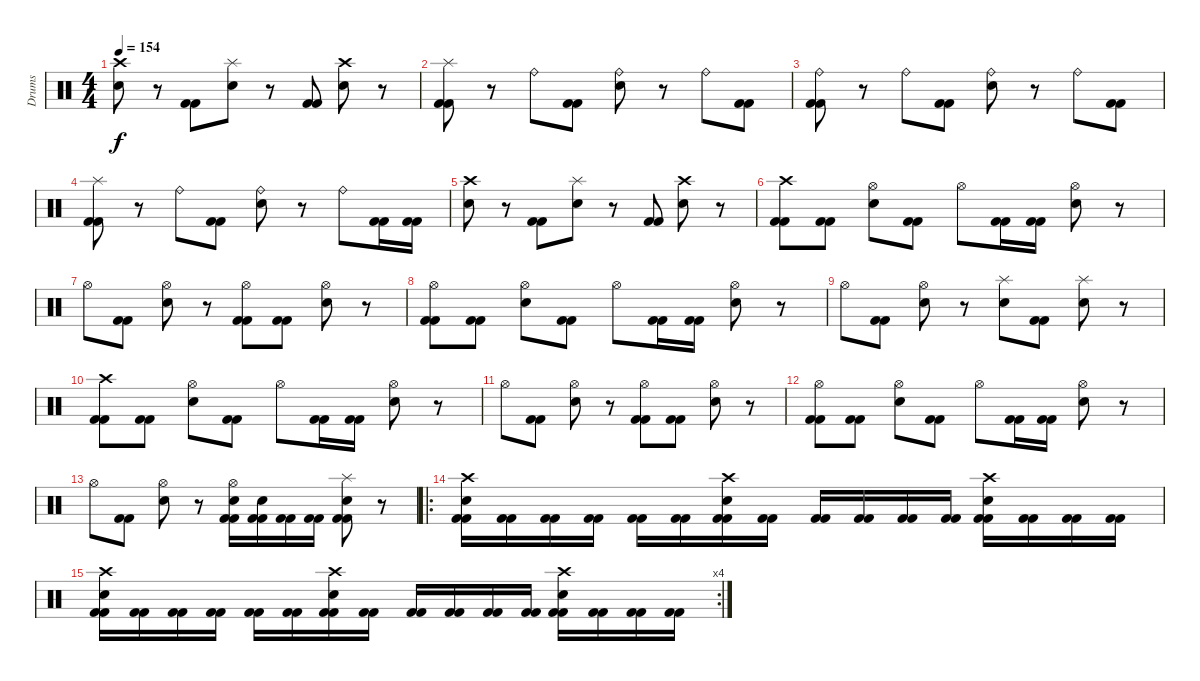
\track ("Drums" "Drums") {instrument percussion}
\staff {score}
\articulation defaults
\ts (4 4)
\tempo 154
\clef neutral
\ks c
("Crash high (hit)" "Snare (hit) 2").8{dy f} r.8 ("Kick (hit) 2" "Kick (hit) 2").8 ("Splash (hit)" "Snare (hit) 2").8 r.8 ("Kick (hit) 2" "Kick (hit) 2").8 ("Crash high (hit)" "Snare (hit) 2").8 r.8 |
("Splash (hit)" "Kick (hit) 2" "Kick (hit) 2").8 r.8 "Ride (bell)".8 ("Kick (hit) 2" "Kick (hit) 2").8 ("Ride (bell)" "Snare (hit) 2").8 r.8 "Ride (bell)".8 ("Kick (hit) 2" "Kick (hit) 2").8 |
("Ride (bell)" "Kick (hit) 2" "Kick (hit) 2").8 r.8 "Ride (bell)".8 ("Kick (hit) 2" "Kick (hit) 2").8 ("Ride (bell)" "Snare (hit) 2").8 r.8 "Ride (bell)".8 ("Kick (hit) 2" "Kick (hit) 2").8 |
("Splash (hit)" "Kick (hit) 2" "Kick (hit) 2").8 r.8 "Ride (bell)".8 ("Kick (hit) 2" "Kick (hit) 2").8 ("Ride (bell)" "Snare (hit) 2").8 r.8 "Ride (bell)".8 ("Kick (hit) 2" "Kick (hit) 2").16 ("Kick (hit) 2" "Kick (hit) 2").16 |
("Crash high (hit)" "Snare (hit) 2").8 r.8 ("Kick (hit) 2" "Kick (hit) 2").8 ("Splash (hit)" "Snare (hit) 2").8 r.8 ("Kick (hit) 2" "Kick (hit) 2").8 ("Crash high (hit)" "Snare (hit) 2").8 r.8 |
("Crash high (hit)" "Kick (hit) 2" "Kick (hit) 2").8 ("Kick (hit) 2" "Kick (hit) 2").8 ("Hi-Hat (open)" "Snare (hit) 2").8 ("Kick (hit) 2" "Kick (hit) 2").8 "Hi-Hat (open)".8 ("Kick (hit) 2" "Kick (hit) 2").16 ("Kick (hit) 2" "Kick (hit) 2").16 ("Hi-Hat (open)" "Snare (hit) 2").8 r.8 |
"Hi-Hat (open)".8 ("Kick (hit) 2" "Kick (hit) 2").8 ("Hi-Hat (open)" "Snare (hit) 2").8 r.8 ("Hi-Hat (open)" "Kick (hit) 2" "Kick (hit) 2").8 ("Kick (hit) 2" "Kick (hit) 2").8 ("Hi-Hat (open)" "Snare (hit) 2").8 r.8 |
("Hi-Hat (open)" "Kick (hit) 2" "Kick (hit) 2").8 ("Kick (hit) 2" "Kick (hit) 2").8 ("Hi-Hat (open)" "Snare (hit) 2").8 ("Kick (hit) 2" "Kick (hit) 2").8 "Hi-Hat (open)".8 ("Kick (hit) 2" "Kick (hit) 2").16 ("Kick (hit) 2" "Kick (hit) 2").16 ("Hi-Hat (open)" "Snare (hit) 2").8 r.8 |
"Hi-Hat (open)".8 ("Kick (hit) 2" "Kick (hit) 2").8 ("Hi-Hat (open)" "Snare (hit) 2").8 r.8 ("Splash (hit)" "Snare (hit) 2").8 ("Kick (hit) 2" "Kick (hit) 2").8 ("Splash (hit)" "Snare (hit) 2").8 r.8 |
("Crash high (hit)" "Kick (hit) 2" "Kick (hit) 2").8 ("Kick (hit) 2" "Kick (hit) 2").8 ("Hi-Hat (open)" "Snare (hit) 2").8 ("Kick (hit) 2" "Kick (hit) 2").8 "Hi-Hat (open)".8 ("Kick (hit) 2" "Kick (hit) 2").16 ("Kick (hit) 2" "Kick (hit) 2").16 ("Hi-Hat (open)" "Snare (hit) 2").8 r.8 |
"Hi-Hat (open)".8 ("Kick (hit) 2" "Kick (hit) 2").8 ("Hi-Hat (open)" "Snare (hit) 2").8 r.8 ("Hi-Hat (open)" "Kick (hit) 2" "Kick (hit) 2").8 ("Kick (hit) 2" "Kick (hit) 2").8 ("Hi-Hat (open)" "Snare (hit) 2").8 r.8 |
("Hi-Hat (open)" "Kick (hit) 2" "Kick (hit) 2").8 ("Kick (hit) 2" "Kick (hit) 2").8 ("Hi-Hat (open)" "Snare (hit) 2").8 ("Kick (hit) 2" "Kick (hit) 2").8 "Hi-Hat (open)".8 ("Kick (hit) 2" "Kick (hit) 2").16 ("Kick (hit) 2" "Kick (hit) 2").16 ("Hi-Hat (open)" "Snare (hit) 2").8 r.8 |
"Hi-Hat (open)".8 ("Kick (hit) 2" "Kick (hit) 2").8 ("Hi-Hat (open)" "Snare (hit) 2").8 r.8 ("Hi-Hat (open)" "Snare (hit) 2" "Kick (hit) 2" "Kick (hit) 2").16 ("Snare (hit) 2" "Kick (hit) 2" "Kick (hit) 2").16 ("Kick (hit) 2" "Kick (hit) 2").16 ("Kick (hit) 2" "Kick (hit) 2").16 ("Splash (hit)" "Snare (hit) 2" "Kick (hit) 2" "Kick (hit) 2").8 r.8 |
\ro
("Crash high (hit)" "Snare (hit) 2" "Kick (hit) 2" "Kick (hit) 2").16 ("Kick (hit) 2" "Kick (hit) 2").16 ("Kick (hit) 2" "Kick (hit) 2").16 ("Kick (hit) 2" "Kick (hit) 2").16 ("Kick (hit) 2" "Kick (hit) 2").16 ("Kick (hit) 2" "Kick (hit) 2").16 ("Crash high (hit)" "Snare (hit) 2" "Kick (hit) 2" "Kick (hit) 2").16 ("Kick (hit) 2" "Kick (hit) 2").16 ("Kick (hit) 2" "Kick (hit) 2").16 ("Kick (hit) 2" "Kick (hit) 2").16 ("Kick (hit) 2" "Kick (hit) 2").16 ("Kick (hit) 2" "Kick (hit) 2").16 ("Crash high (hit)" "Snare (hit) 2" "Kick (hit) 2" "Kick (hit) 2").16 ("Kick (hit) 2" "Kick (hit) 2").16 ("Kick (hit) 2" "Kick (hit) 2").16 ("Kick (hit) 2" "Kick (hit) 2").16 |
\rc 4
("Crash high (hit)" "Snare (hit) 2" "Kick (hit) 2" "Kick (hit) 2").16 ("Kick (hit) 2" "Kick (hit) 2").16 ("Kick (hit) 2" "Kick (hit) 2").16 ("Kick (hit) 2" "Kick (hit) 2").16 ("Kick (hit) 2" "Kick (hit) 2").16 ("Kick (hit) 2" "Kick (hit) 2").16 ("Crash high (hit)" "Snare (hit) 2" "Kick (hit) 2" "Kick (hit) 2").16 ("Kick (hit) 2" "Kick (hit) 2").16 ("Kick (hit) 2" "Kick (hit) 2").16 ("Kick (hit) 2" "Kick (hit) 2").16 ("Kick (hit) 2" "Kick (hit) 2").16 ("Kick (hit) 2" "Kick (hit) 2").16 ("Crash high (hit)" "Snare (hit) 2" "Kick (hit) 2" "Kick (hit) 2").16 ("Kick (hit) 2" "Kick (hit) 2").16 ("Kick (hit) 2" "Kick (hit) 2").16 ("Kick (hit) 2" "Kick (hit) 2").16
